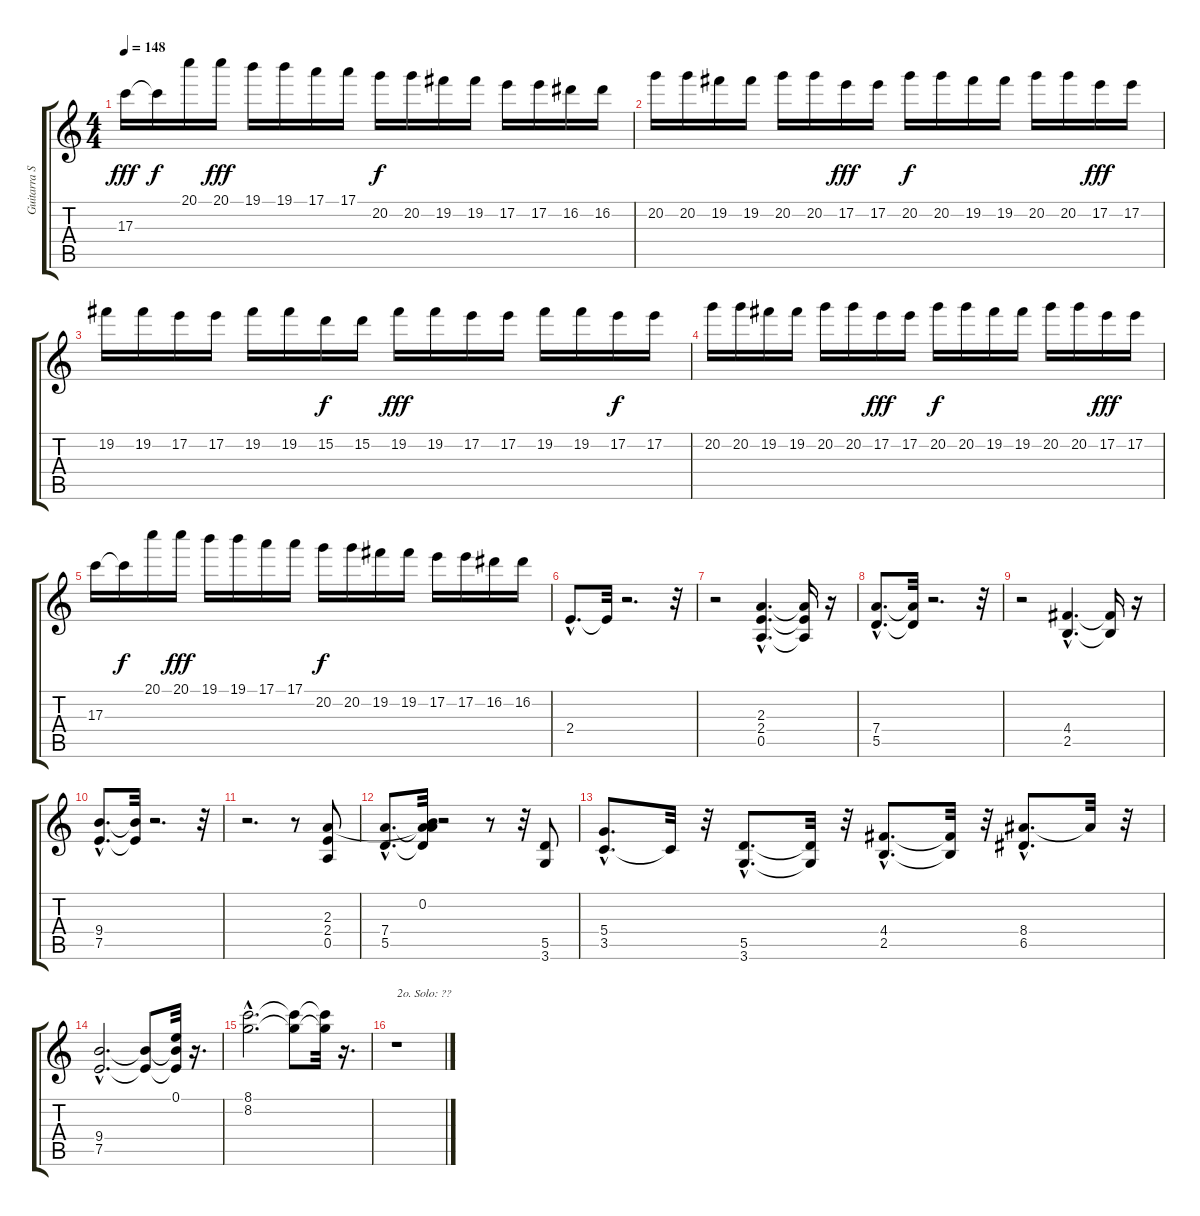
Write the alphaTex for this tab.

\track ("Guitarra Solo" "Guitarra S") {instrument overdrivenguitar}
\staff {score tabs}
\tuning (E4 B3 G3 D3 A2 E2) {hide}
\ts (4 4)
\tempo 148
\clef g2
\ks c
17.3.16{dy fff} 17.3{t}.16{dy f} 20.1.16 20.1.16{dy fff} 19.1.16 19.1.16 17.1.16 17.1.16 20.2.16{dy f} 20.2.16 19.2.16 19.2.16 17.2.16 17.2.16 16.2.16 16.2.16 |
20.2.16 20.2.16 19.2.16 19.2.16 20.2.16 20.2.16 17.2.16{dy fff} 17.2.16 20.2.16{dy f} 20.2.16 19.2.16 19.2.16 20.2.16 20.2.16 17.2.16{dy fff} 17.2.16 |
19.2.16 19.2.16 17.2.16 17.2.16 19.2.16 19.2.16 15.2.16{dy f} 15.2.16 19.2.16{dy fff} 19.2.16 17.2.16 17.2.16 19.2.16 19.2.16 17.2.16{dy f} 17.2.16 |
20.2.16 20.2.16 19.2.16 19.2.16 20.2.16 20.2.16 17.2.16{dy fff} 17.2.16 20.2.16{dy f} 20.2.16 19.2.16 19.2.16 20.2.16 20.2.16 17.2.16{dy fff} 17.2.16 |
17.3.16 17.3{t}.16{dy f} 20.1.16 20.1.16{dy fff} 19.1.16 19.1.16 17.1.16 17.1.16 20.2.16{dy f} 20.2.16 19.2.16 19.2.16 17.2.16 17.2.16 16.2.16 16.2.16 |
2.4{hac}.8{d} 2.4{t}.32 r.2{d} r.32 |
r.2 (2.3{hac} 2.4{hac} 0.5{hac}).4{d} (2.3{t} 2.4{t} 0.5{t}).16 r.16 |
(7.4{hac} 5.5{hac}).8{d} (7.4{t} 5.5{t}).32 r.2{d} r.32 |
r.2 (4.4{hac} 2.5{hac}).4{d} (4.4{t} 2.5{t}).16 r.16 |
(9.4{hac} 7.5{hac}).8{d} (9.4{t} 7.5{t}).32 r.2{d} r.32 |
r.2{d} r.8 (2.3 2.4 0.5).8 |
(7.4{hac} 5.5{hac}).8{d} (0.2 2.3{t} 7.4{t} 5.5{t}).32 r.2 r.8 r.32 (5.5 3.6).8 |
(5.4{hac} 3.5{hac}).8{d} 3.5{t}.32 r.32 (5.5{hac} 3.6{hac}).8{d} (5.5{t} 3.6{t}).32 r.32 (4.4{hac} 2.5{hac}).8{d} (4.4{t} 2.5{t}).32 r.32 (8.4{hac} 6.5{hac}).8{d} 8.4{t}.32 r.32 |
(9.4{hac} 7.5{hac}).2{d} (9.4{t} 7.5{t}).8 (0.1 9.4{t} 7.5{t}).32 r.16{d} |
(8.1{hac} 8.2{hac}).2{d} (8.1{t} 8.2{t}).8 (8.1{t} 8.2{t}).32 r.16{d} |
r.1{txt "2o. Solo: ??"}
